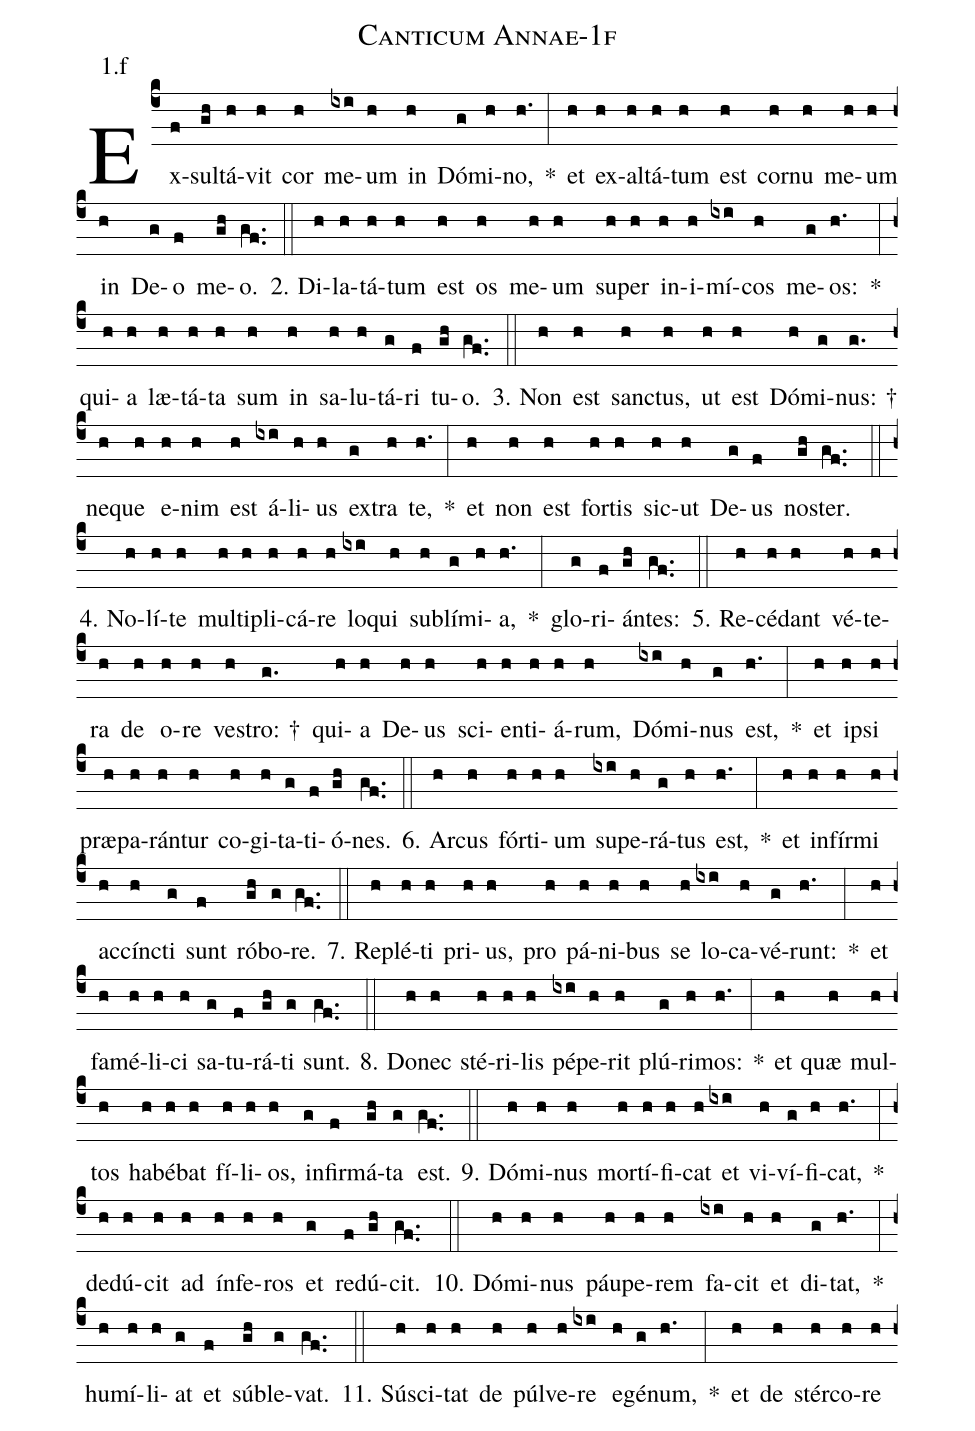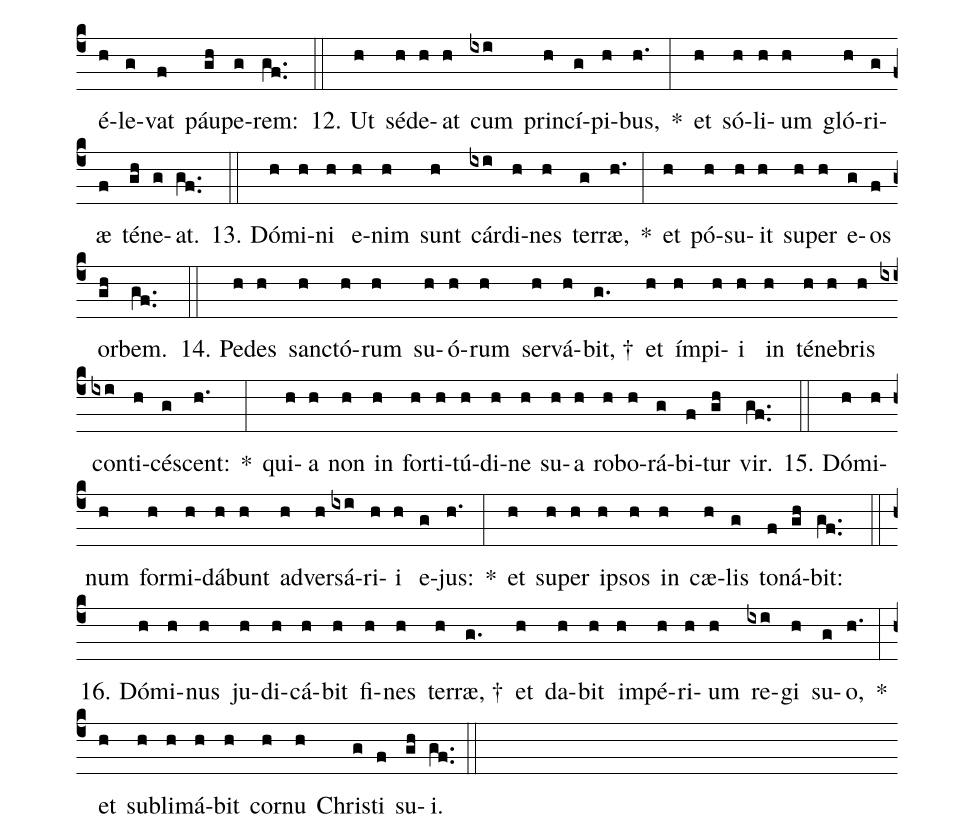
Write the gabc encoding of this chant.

name: Canticum Annae-1f;
annotation: 1.f;
%%
(c4)Ex(f)sul(gh)tá(h)vit(h) cor(h) me(ixi)um(h) in(h) Dó(g)mi(h)no,(h.) *(:) et(h) ex(h)al(h)tá(h)tum(h) est(h) cor(h)nu(h) me(h)um(h) in(h) De(g)o(f) me(gh)o.(gf..) (::)
2. Di(h)la(h)tá(h)tum(h) est(h) os(h) me(h)um(h) su(h)per(h) in(h)i(h)mí(ixi)cos(h) me(g)os:(h.) *(:) qui(h)a(h) læ(h)tá(h)ta(h) sum(h) in(h) sa(h)lu(h)tá(g)ri(f) tu(gh)o.(gf..) (::)
3. Non(h) est(h) sanc(h)tus,(h) ut(h) est(h) Dó(h)mi(g)nus: †(g.) ne(h)que(h) e(h)nim(h) est(h) á(ixi)li(h)us(h) ex(g)tra(h) te,(h.) *(:) et(h) non(h) est(h) for(h)tis(h) sic(h)ut(h) De(g)us(f) nos(gh)ter.(gf..) (::)
4. No(h)lí(h)te(h) mul(h)ti(h)pli(h)cá(h)re(h) lo(ixi)qui(h) sub(h)lí(g)mi(h)a,(h.) *(:) glo(g)ri(f)án(gh)tes:(gf..) (::)
5. Re(h)cé(h)dant(h) vé(h)te(h)ra(h) de(h) o(h)re(h) ves(h)tro: †(g.) qui(h)a(h) De(h)us(h) sci(h)en(h)ti(h)á(h)rum,(h) Dó(ixi)mi(h)nus(g) est,(h.) *(:) et(h) ip(h)si(h) præ(h)pa(h)rán(h)tur(h) co(h)gi(h)ta(g)ti(f)ó(gh)nes.(gf..) (::)
6. Ar(h)cus(h) fór(h)ti(h)um(h) su(ixi)pe(h)rá(g)tus(h) est,(h.) *(:) et(h) in(h)fír(h)mi(h) ac(h)cínc(h)ti(g) sunt(f) ró(gh)bo(g)re.(gf..) (::)
7. Re(h)plé(h)ti(h) pri(h)us,(h) pro(h) pá(h)ni(h)bus(h) se(h) lo(ixi)ca(h)vé(g)runt:(h.) *(:) et(h) fa(h)mé(h)li(h)ci(h) sa(g)tu(f)rá(gh)ti(g) sunt.(gf..) (::)
8. Do(h)nec(h) sté(h)ri(h)lis(h) pé(ixi)pe(h)rit(h) plú(g)ri(h)mos:(h.) *(:) et(h) quæ(h) mul(h)tos(h) ha(h)bé(h)bat(h) fí(h)li(h)os,(h) in(g)fir(f)má(gh)ta(g) est.(gf..) (::)
9. Dó(h)mi(h)nus(h) mor(h)tí(h)fi(h)cat(h) et(ixi) vi(h)ví(g)fi(h)cat,(h.) *(:) de(h)dú(h)cit(h) ad(h) ín(h)fe(h)ros(h) et(g) re(f)dú(gh)cit.(gf..) (::)
10. Dó(h)mi(h)nus(h) páu(h)pe(h)rem(h) fa(ixi)cit(h) et(h) di(g)tat,(h.) *(:) hu(h)mí(h)li(h)at(g) et(f) súb(gh)le(g)vat.(gf..) (::)
11. Sú(h)sci(h)tat(h) de(h) púl(h)ve(h)re(ixi) e(h)gé(g)num,(h.) *(:) et(h) de(h) stér(h)co(h)re(h) é(h)le(g)vat(f) páu(gh)pe(g)rem:(gf..) (::)
12. Ut(h) sé(h)de(h)at(h) cum(ixi) prin(h)cí(g)pi(h)bus,(h.) *(:) et(h) só(h)li(h)um(h) gló(h)ri(g)æ(f) té(gh)ne(g)at.(gf..) (::)
13. Dó(h)mi(h)ni(h) e(h)nim(h) sunt(h) cár(ixi)di(h)nes(h) ter(g)ræ,(h.) *(:) et(h) pó(h)su(h)it(h) su(h)per(h) e(g)os(f) or(gh)bem.(gf..) (::)
14. Pe(h)des(h) sanc(h)tó(h)rum(h) su(h)ó(h)rum(h) ser(h)vá(h)bit, †(g.) et(h) ím(h)pi(h)i(h) in(h) té(h)ne(h)bris(h) con(ixi)ti(h)cé(g)scent:(h.) *(:) qui(h)a(h) non(h) in(h) for(h)ti(h)tú(h)di(h)ne(h) su(h)a(h) ro(h)bo(h)rá(g)bi(f)tur(gh) vir.(gf..) (::)
15. Dó(h)mi(h)num(h) for(h)mi(h)dá(h)bunt(h) ad(h)ver(h)sá(ixi)ri(h)i(h) e(g)jus:(h.) *(:) et(h) su(h)per(h) ip(h)sos(h) in(h) cæ(h)lis(g) to(f)ná(gh)bit:(gf..) (::)
16. Dó(h)mi(h)nus(h) ju(h)di(h)cá(h)bit(h) fi(h)nes(h) ter(h)ræ, †(g.) et(h) da(h)bit(h) im(h)pé(h)ri(h)um(h) re(ixi)gi(h) su(g)o,(h.) *(:) et(h) sub(h)li(h)má(h)bit(h) cor(h)nu(h) Chris(g)ti(f) su(gh)i.(gf..) (::)
